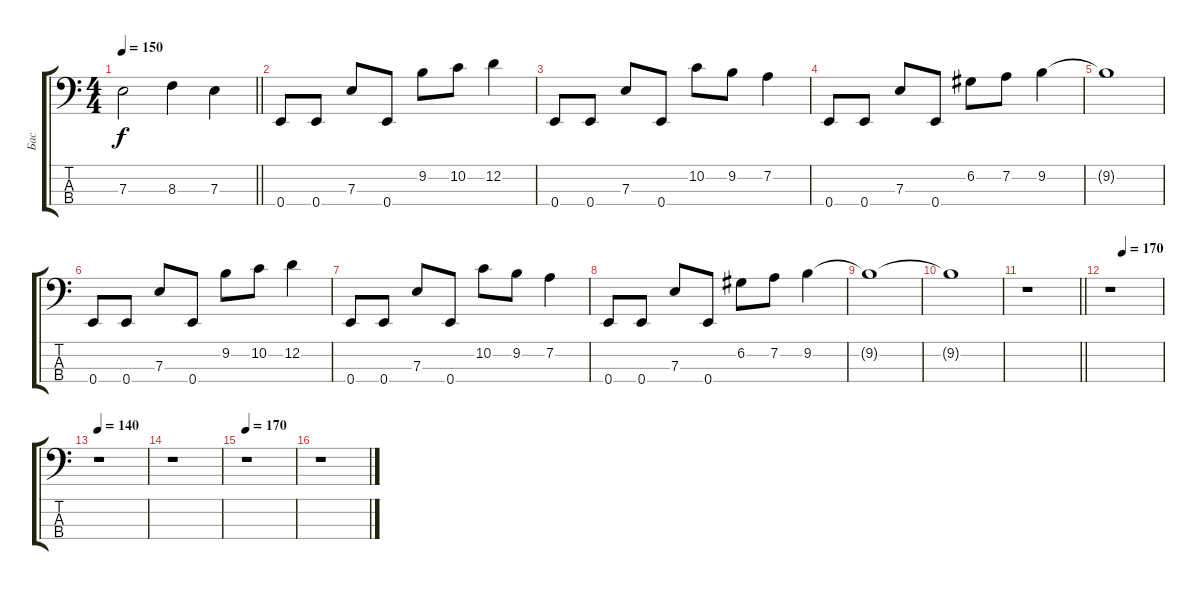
\track ("Бас" "Бас") {instrument electricbasspick}
\staff {score tabs}
\tuning (G2 D2 A1 E1) {hide}
\ts (4 4)
\tempo 150
\clef f4
\barLineRight lightlight
\ks c
7.3.2{dy f} 8.3.4 7.3.4 |
0.4.8 0.4.8 7.3.8 0.4.8 9.2.8 10.2.8 12.2.4 |
0.4.8 0.4.8 7.3.8 0.4.8 10.2.8 9.2.8 7.2.4 |
0.4.8 0.4.8 7.3.8 0.4.8 6.2.8 7.2.8 9.2.4 |
9.2{t}.1 |
0.4.8 0.4.8 7.3.8 0.4.8 9.2.8 10.2.8 12.2.4 |
0.4.8 0.4.8 7.3.8 0.4.8 10.2.8 9.2.8 7.2.4 |
0.4.8 0.4.8 7.3.8 0.4.8 6.2.8 7.2.8 9.2.4 |
9.2{t}.1 |
9.2{t}.1 |
\barLineRight lightlight
r.1 |
\tempo (170 0.25)
r.1 |
\tempo 140
r.1 |
r.1 |
\tempo 170
r.1 |
r.1
